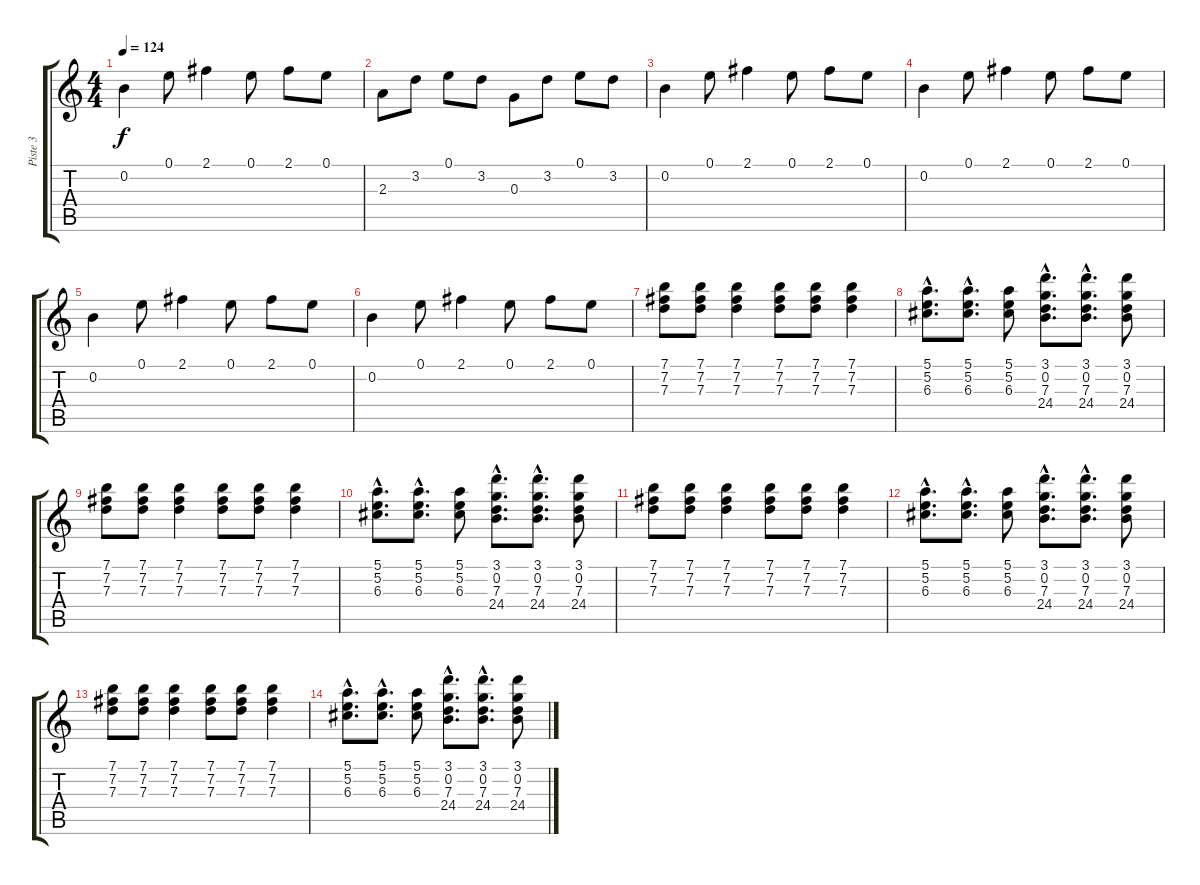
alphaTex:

\track ("Piste 3" "Piste 3") {instrument acousticguitarnylon}
\staff {score tabs}
\tuning (E4 B3 G3 D3 A2 E2) {hide}
\ts (4 4)
\tempo 124
\clef g2
\ks c
0.2.4{dy f} 0.1.8 2.1.4 0.1.8 2.1.8 0.1.8 |
2.3.8 3.2.8 0.1.8 3.2.8 0.3.8 3.2.8 0.1.8 3.2.8 |
0.2.4 0.1.8 2.1.4 0.1.8 2.1.8 0.1.8 |
0.2.4 0.1.8 2.1.4 0.1.8 2.1.8 0.1.8 |
0.2.4 0.1.8 2.1.4 0.1.8 2.1.8 0.1.8 |
0.2.4 0.1.8 2.1.4 0.1.8 2.1.8 0.1.8 |
(7.1 7.2 7.3).8 (7.1 7.2 7.3).8 (7.1 7.2 7.3).4 (7.1 7.2 7.3).8 (7.1 7.2 7.3).8 (7.1 7.2 7.3).4 |
(5.1{hac} 5.2{hac} 6.3{hac}).8{d} (5.1{hac} 5.2{hac} 6.3{hac}).8{d} (5.1 5.2 6.3).8 (3.1{hac} 0.2{hac} 7.3{hac} 24.4{hac}).8{d} (3.1{hac} 0.2{hac} 7.3{hac} 24.4{hac}).8{d} (3.1 0.2 7.3 24.4).8 |
(7.1 7.2 7.3).8 (7.1 7.2 7.3).8 (7.1 7.2 7.3).4 (7.1 7.2 7.3).8 (7.1 7.2 7.3).8 (7.1 7.2 7.3).4 |
(5.1{hac} 5.2{hac} 6.3{hac}).8{d} (5.1{hac} 5.2{hac} 6.3{hac}).8{d} (5.1 5.2 6.3).8 (3.1{hac} 0.2{hac} 7.3{hac} 24.4{hac}).8{d} (3.1{hac} 0.2{hac} 7.3{hac} 24.4{hac}).8{d} (3.1 0.2 7.3 24.4).8 |
(7.1 7.2 7.3).8 (7.1 7.2 7.3).8 (7.1 7.2 7.3).4 (7.1 7.2 7.3).8 (7.1 7.2 7.3).8 (7.1 7.2 7.3).4 |
(5.1{hac} 5.2{hac} 6.3{hac}).8{d} (5.1{hac} 5.2{hac} 6.3{hac}).8{d} (5.1 5.2 6.3).8 (3.1{hac} 0.2{hac} 7.3{hac} 24.4{hac}).8{d} (3.1{hac} 0.2{hac} 7.3{hac} 24.4{hac}).8{d} (3.1 0.2 7.3 24.4).8 |
(7.1 7.2 7.3).8 (7.1 7.2 7.3).8 (7.1 7.2 7.3).4 (7.1 7.2 7.3).8 (7.1 7.2 7.3).8 (7.1 7.2 7.3).4 |
(5.1{hac} 5.2{hac} 6.3{hac}).8{d} (5.1{hac} 5.2{hac} 6.3{hac}).8{d} (5.1 5.2 6.3).8 (3.1{hac} 0.2{hac} 7.3{hac} 24.4{hac}).8{d} (3.1{hac} 0.2{hac} 7.3{hac} 24.4{hac}).8{d} (3.1 0.2 7.3 24.4).8
